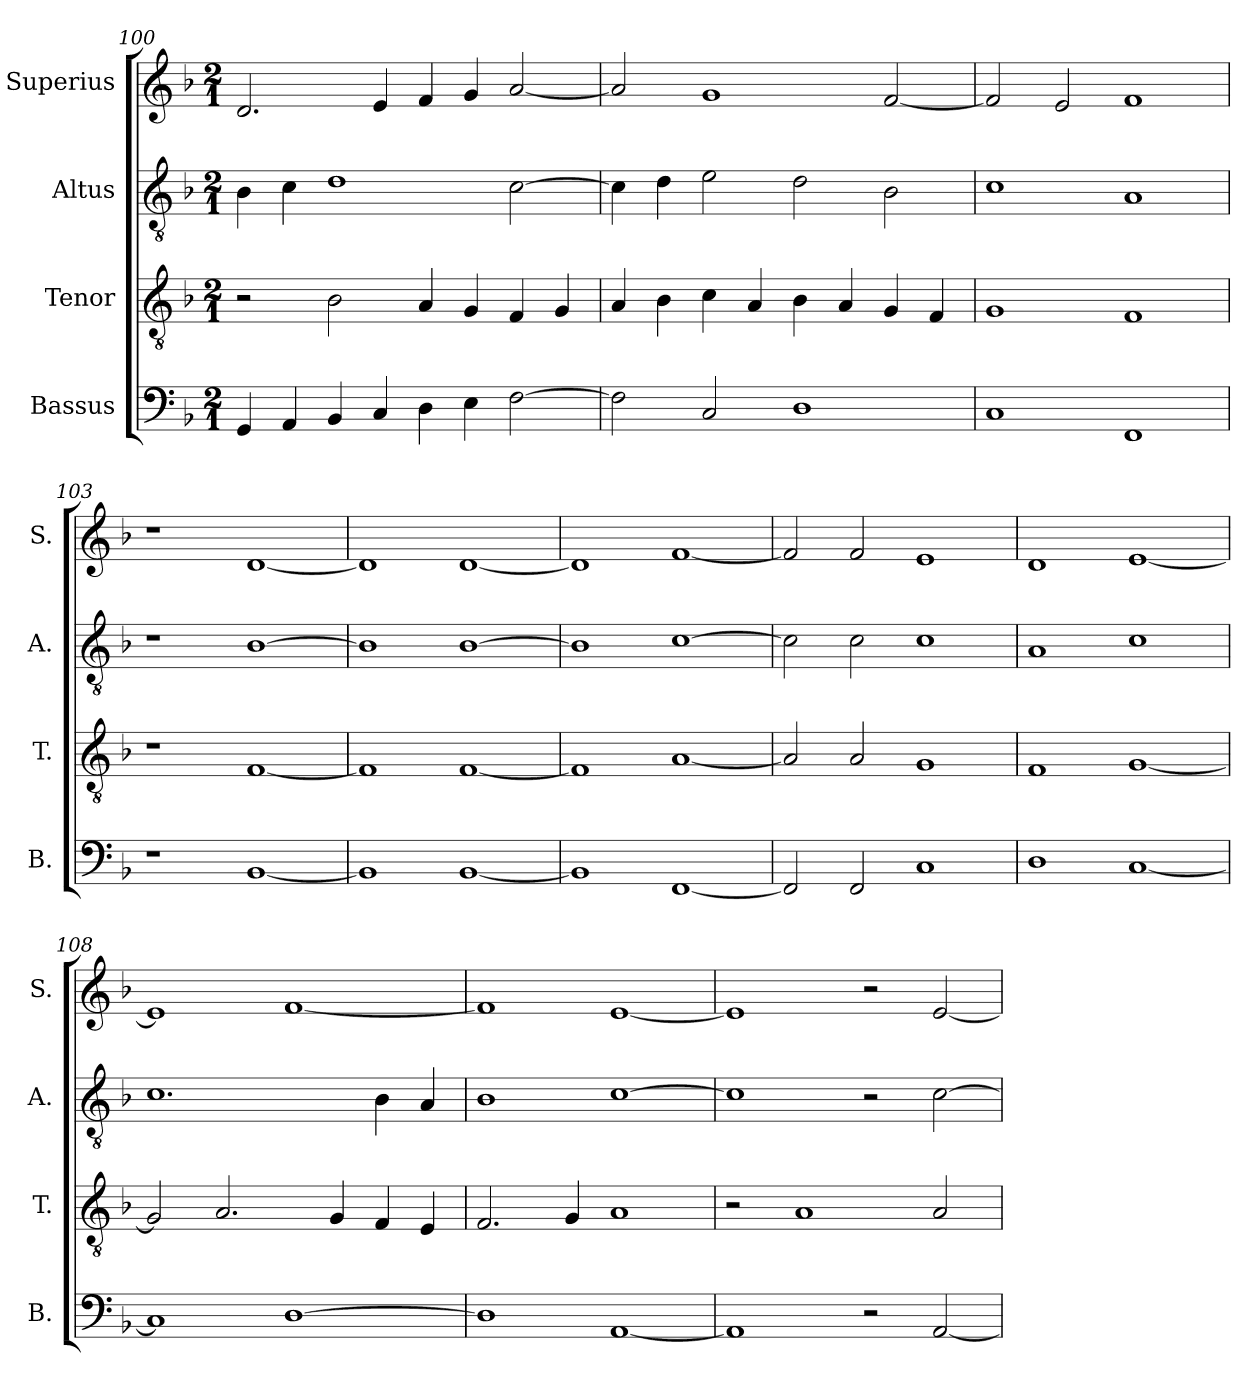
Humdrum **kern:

**kern	**kern	**kern	**kern
*part4	*part3	*part2	*part1
*staff4	*staff3	*staff2	*staff1
*I"Bassus	*I"Tenor	*I"Altus	*I"Superius
*I'B.	*I'T.	*I'A.	*I'S.
*clefF4	*clefGv2	*clefGv2	*clefG2
*k[b-]	*k[b-]	*k[b-]	*k[b-]
*F:	*F:	*F:	*F:
*M2/1	*M2/1	*M2/1	*M2/1
=100	=100	=100	=100
4GG/	2r	4B-\	2.d/
4AA/	.	4c\	.
4BB-/	2B-\	1d	.
4C/	.	.	4e/
4D\	4A/	.	4f/
4E\	4G/	.	4g/
[2F\	4F/	[2c\	[2a/
.	4G/	.	.
=101	=101	=101	=101
2F\]	4A/	4c\]	2a/]
.	4B-\	4d\	.
2C/	4c\	2e\	1g
.	4A/	.	.
1D	4B-\	2d\	.
.	4A/	.	.
.	4G/	2B-\	[2f/
.	4F/	.	.
!!LO:LB:g=z
=102	=102	=102	=102
1C	1G	1c	2f/]
.	.	.	2e/
1FF	1F	1A	1f
=103	=103	=103	=103
1r	1r	1r	1r
[1BB-	[1F	[1B-	[1d
=104	=104	=104	=104
1BB-]	1F]	1B-]	1d]
[1BB-	[1F	[1B-	[1d
=105	=105	=105	=105
1BB-]	1F]	1B-]	1d]
[1FF	[1A	[1c	[1f
=106	=106	=106	=106
2FF/]	2A/]	2c\]	2f/]
2FF/	2A/	2c\	2f/
1C	1G	1c	1e
=107	=107	=107	=107
1D	1F	1A	1d
[1C	[1G	1c	[1e
=108	=108	=108	=108
1C]	2G/]	1.c	1e]
.	2.A/	.	.
[1D	.	.	[1f
.	4G/	.	.
.	4F/	4B-\	.
.	4E/	4A/	.
=109	=109	=109	=109
1D]	2.F/	1B-	1f]
.	4G/	.	.
[1AA	1A	[1c	[1e
!!LO:LB:g=z
=110	=110	=110	=110
1AA]	2r	1c]	1e]
.	1A	.	.
2r	.	2r	2r
[2AA/	2A/	[2c\	[2e/
=	=	=	=
*-	*-	*-	*-
